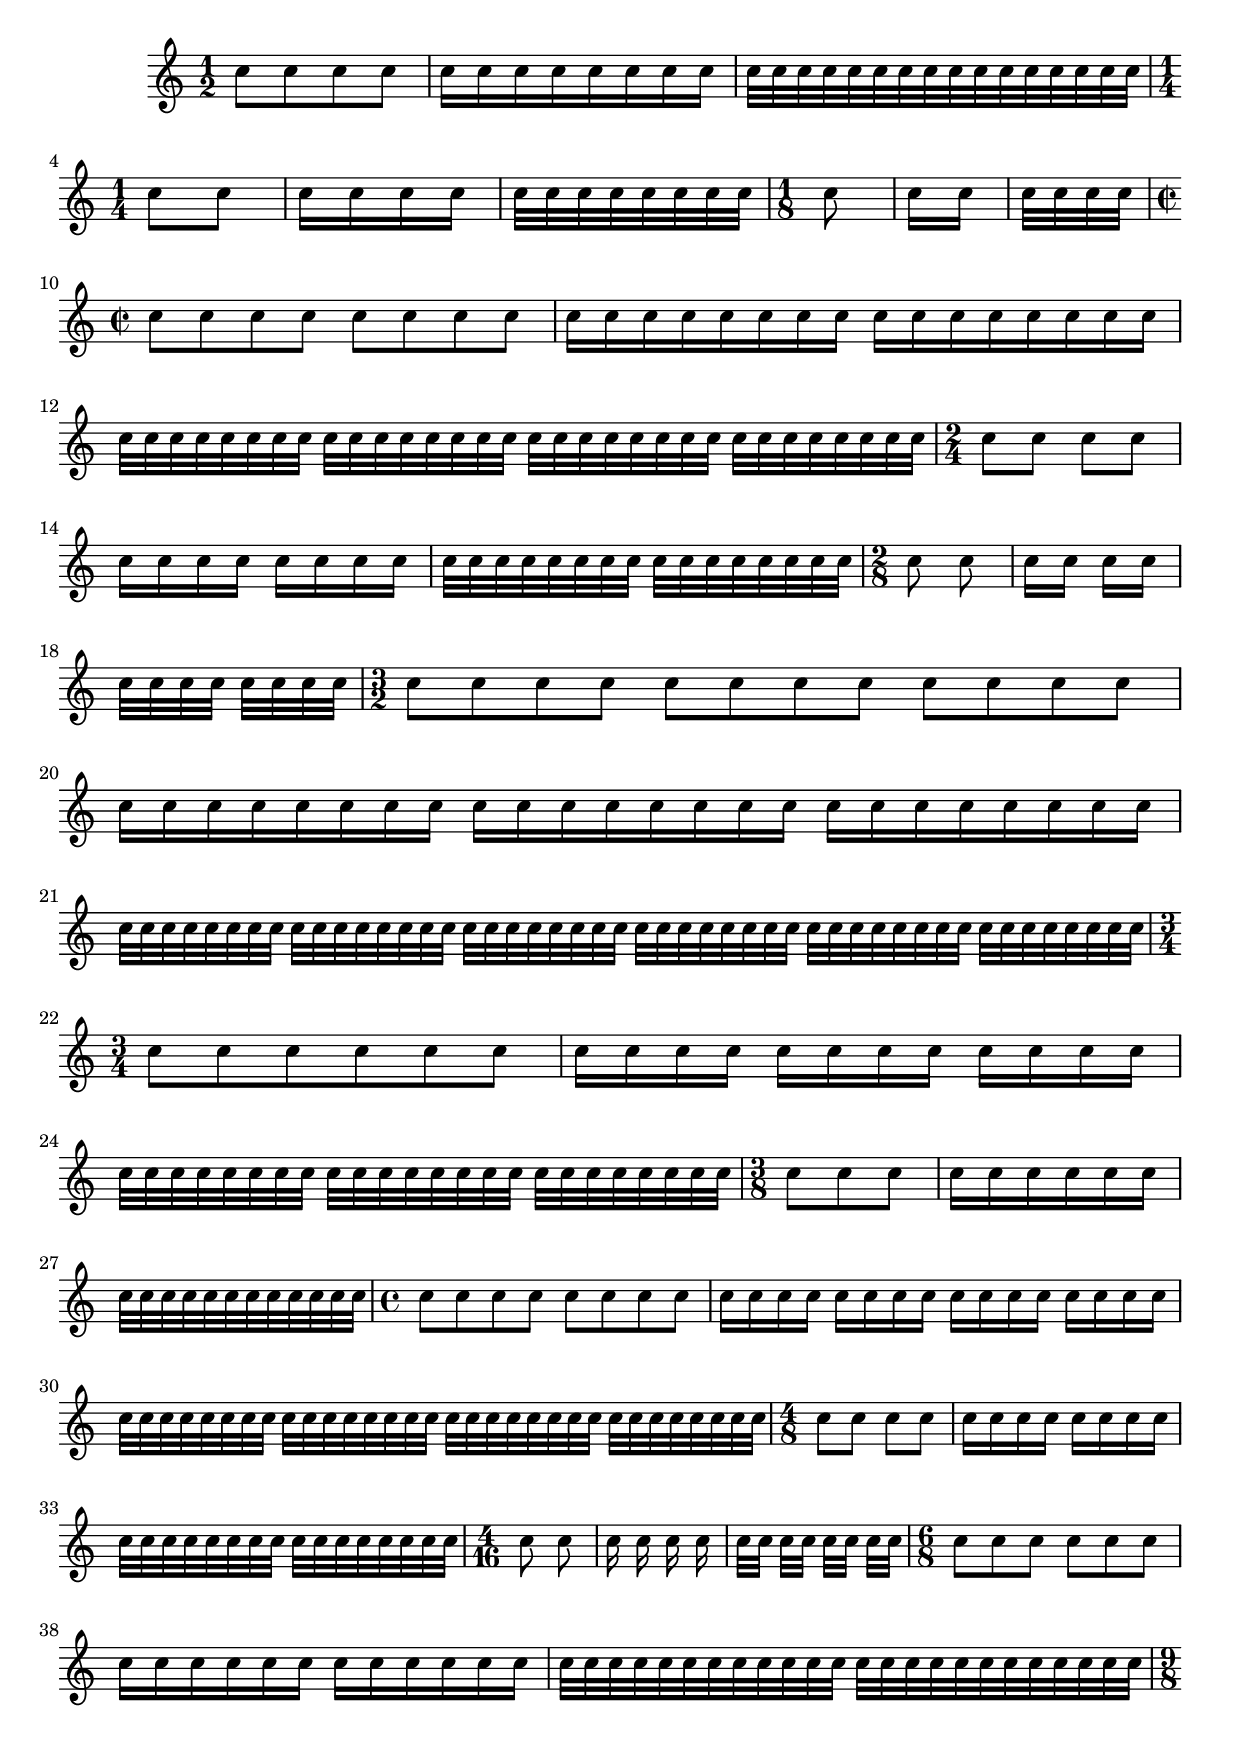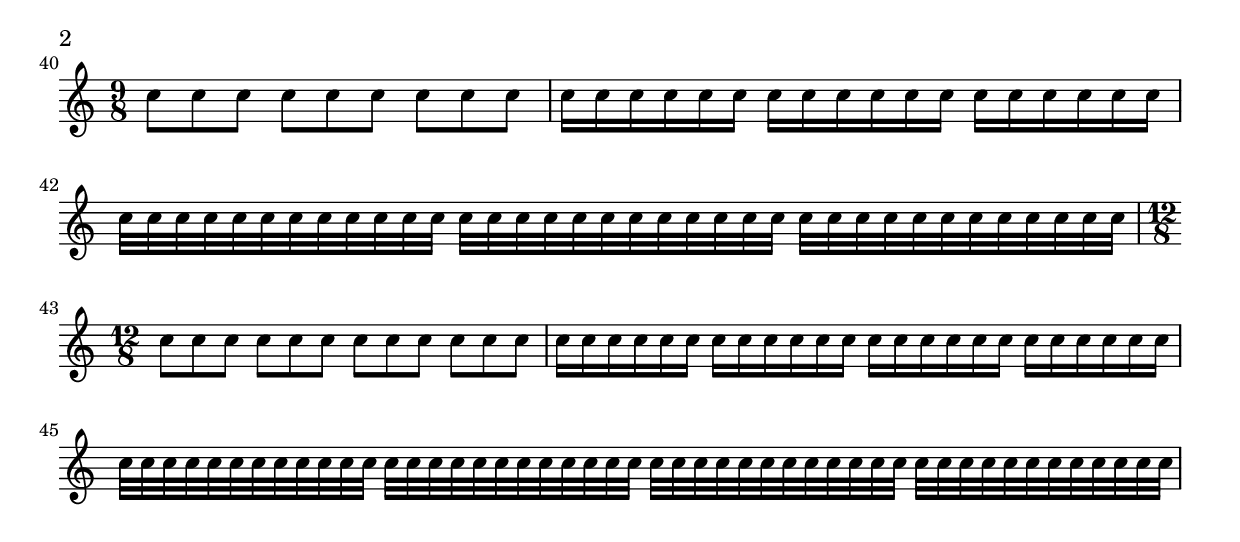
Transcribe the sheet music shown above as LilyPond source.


\version "2.16.0"
\header{
  texidoc = "
@cindex beaming presets
@cindex preset, beaming

There are presets for the @code{auto-beam} engraver in the case of common
time signatures.
" }

\relative c''{

  \time 1/2

  c8 c c c
  c16 c c c c c c c
  c32 c c c c c c c c c c c c c c c
  \time 1/4
  c8 c
  c16 c c c
  c32 c c c c c c c
  \time 1/8
  c8
  c16 c
  c32 c c c

  \time 2/2
  c8 c c c c c c c
  c16 c c c c c c c c c c c c c c c
  c32 c c c c c c c c c c c c c c c c c c c c c c c c c c c c c c c
  \time 2/4
  c8 c c c
  c16 c c c c c c c
  c32 c c c c c c c c c c c c c c c
  \time 2/8
  c8 c
  c16 c c c
  c32 c c c c c c c
  \time 3/2
  c8 c c c c c c c c c c c
  c16 c c c c c c c c c c c c c c c c c c c c c c c
  c32 c c c c c c c c c c c c c c c c c c c c c c c c c c c c c c c c c c c c c c c c c c c c c c c
  \time 3/4
  c8 c c c c c
  c16 c c c c c c c c c c c
  c32 c c c c c c c c c c c c c c c c c c c c c c c
  \time 3/8
  c8 c c
  c16 c c c c c
  c32 c c c c c c c c c c c
  \time 4/4
  c8 c c c c c c c
  c16 c c c c c c c c c c c c c c c
  c32 c c c c c c c c c c c c c c c c c c c c c c c c c c c c c c c
  \time 4/8
  c8 c c c
  c16 c c c c c c c
  c32 c c c c c c c c c c c c c c c
  \time 4/16
  c8 c
  c16 c c c
  c32 c c c c c c c
  \time 6/8
  c8 c c c c c
  c16 c c c c c c c c c c c
  c32 c c c c c c c c c c c c c c c c c c c c c c c
  \time 9/8
  c8 c c c c c c c c
  c16 c c c c c c c c c c c c c c c c c
  c32 c c c c c c c c c c c c c c c c c c c c c c c c c c c c c c c c c c c
  \time 12/8
  c8 c c c c c c c c c c c
  c16 c c c c c c c c c c c c c c c c c c c c c c c
  c32 c c c c c c c c c c c c c c c c c c c c c c c c c c c c c c c c c c c c c c c c c c c c c c c
}

